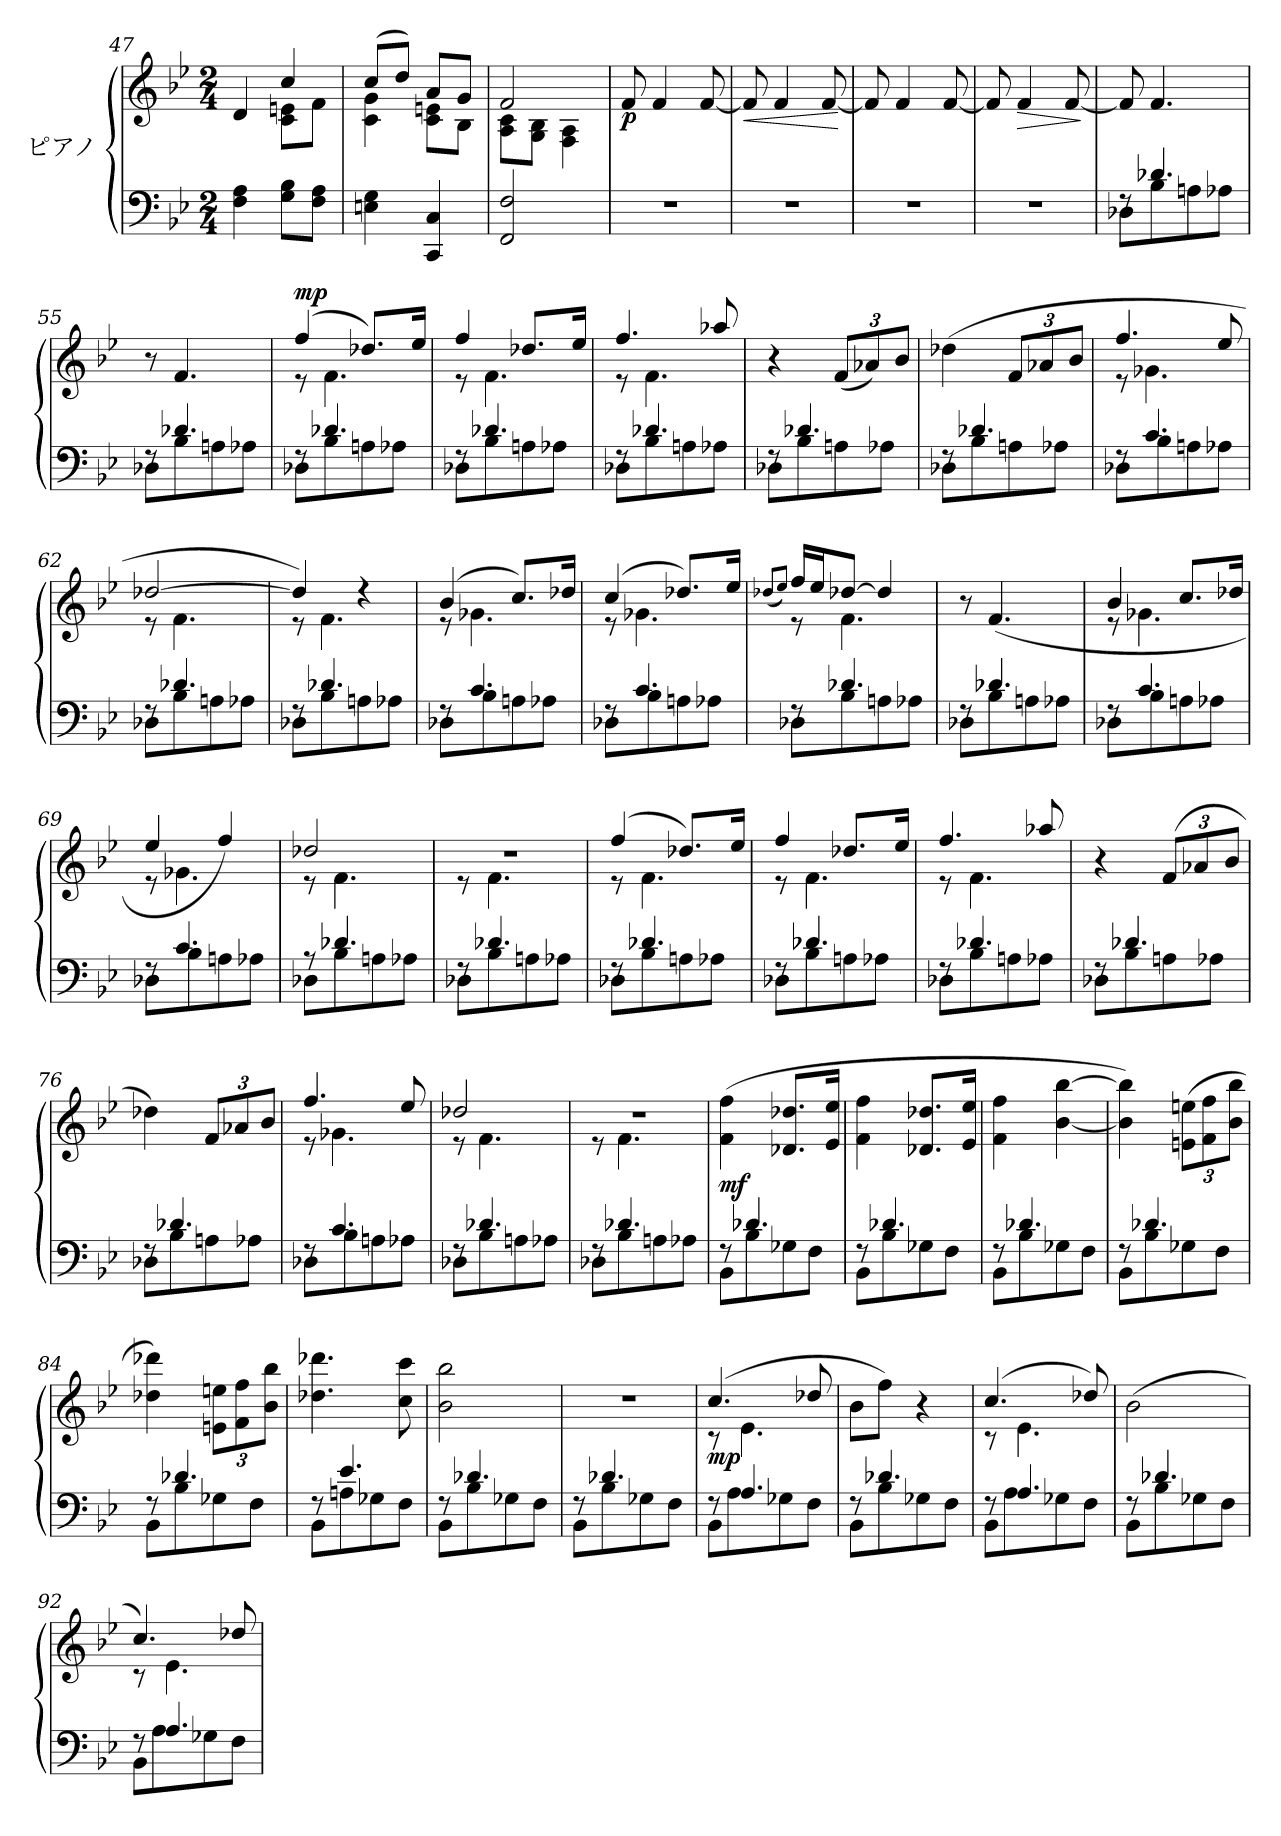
**kern	**kern	**dynam
*part1	*part1	*part1
*staff2	*staff1	*staff1/2
*I"ピアノ	*	*
*clefF4	*clefG2	*
*k[b-e-]	*k[b-e-]	*
*M2/4	*M2/4	*
=47	=47	=47
*	*^	*
4F\ 4A\	4d/	4ryy	.
8G\ 8B-\L	4cc/	8c\ 8en\L	.
8F\ 8A\J	.	8f\J	.
!!LO:LB:g=z	!!
=48	=48	=48	=48
4En\ 4G\	(8cc/L	4c\ 4g\	.
.	8dd/J)	.	.
4CC/ 4C/	8a/L	8c\ 8en\L	.
.	8g/J	8B-\J	.
=49	=49	=49	=49
*	*MM45	*	*
2FF/ 2F/	2f/	8A\ 8c\L	.
.	.	8G\ 8B-\J	.
.	.	4F\ 4A\	.
=50	=50	=50	=50
!	!	!	!LO:DY:b
*	*v	*v	*
2r	8f/	p
.	4f/	.
.	[8f/	.
=51	=51	=51
*	*MM60	*
!	!	!LO:HP:b
2r	8f/]	<
.	4f/	.
.	[8f/	.
.	.	[
=52	=52	=52
2r	8f/]	.
.	4f/	.
.	[8f/	.
=53	=53	=53
2r	8f/]	.
!	!	!LO:HP:b
.	4f/	>
.	[8f/	.
.	.	]
!!LO:PB:g=z
=54	=54	=54
*	*MM68	*
*^	*	*
8rF	8D-X\L	8f/]	.
4.d-X/	8B-\	4.f/	.
.	8An\	.	.
.	8A-X\J	.	.
=55	=55	=55	=55
8rF	8D-X\L	8r	.
4.d-X/	8B-\	4.f/	.
.	8An\	.	.
.	8A-X\J	.	.
=56	=56	=56	=56
*	*	*^	*
!	!	!	!	!LO:DY:a
8rF	8D-X\L	(4ff/	8r	mp
4.d-X/	8B-\	.	4.f\	.
.	8An\	8.dd-X/L)	.	.
.	8A-X\J	.	.	.
.	.	16ee-/Jk	.	.
=57	=57	=57	=57	=57
8rF	8D-X\L	4ff/	8r	.
4.d-X/	8B-\	.	4.f\	.
.	8An\	8.dd-X/L	.	.
.	8A-X\J	.	.	.
.	.	16ee-/Jk	.	.
=58	=58	=58	=58	=58
8rF	8D-X\L	4.ff/	8r	.
4.d-X/	8B-\	.	4.f\	.
.	8An\	.	.	.
.	8A-X\J	8aa-X/	.	.
*	*	*v	*v	*
=59	=59	=59	=59
8rF	8D-X\L	4r	.
4.d-X/	8B-\	.	.
*	*	*Xbrackettup	*
.	8An\	(>12f/L	.
.	.	12a-X/)	.
.	8A-X\J	.	.
.	.	12b-/J	.
!!LO:LB:g=z
=60	=60	=60	=60
8rF	8D-X\L	(4dd-X\	.
4.d-X/	8B-\	.	.
.	8An\	12f/L	.
.	.	12a-X/	.
.	8A-X\J	.	.
.	.	12b-/J	.
=61	=61	=61	=61
*	*	*^	*
8rF	8D-X\L	4.ff/	8r	.
4.c/	8B-\	.	4.g-X\	.
.	8An\	.	.	.
.	8A-X\J	8ee-/	.	.
=62	=62	=62	=62	=62
8rF	8D-X\L	[2dd-X/	8r	.
4.d-X/	8B-\	.	4.f\	.
.	8An\	.	.	.
.	8A-X\J	.	.	.
=63	=63	=63	=63	=63
8rF	8D-X\L	4dd-/])	8r	.
4.d-X/	8B-\	.	4.f\	.
.	8An\	4r	.	.
.	8A-X\J	.	.	.
=64	=64	=64	=64	=64
8rF	8D-X\L	(4b-/	8r	.
4.c/	8B-\	.	4.g-X\	.
.	8An\	8.cc/L)	.	.
.	8A-X\J	.	.	.
.	.	16dd-X/Jk	.	.
!!LO:LB:g=z	!!
=65	=65	=65	=65	=65
8rF	8D-X\L	(4cc/	8r	.
4.c/	8B-\	.	4.g-X\	.
.	8An\	8.dd-X/L)	.	.
.	8A-X\J	.	.	.
.	.	16ee-/Jk	.	.
=66	=66	=66	=66	=66
.	.	(8qdd-X/L	.	.
.	.	8qee-/J)	.	.
8rF	8D-X\L	16ff/LL	8r	.
.	.	16ee-/J	.	.
4.d-X/	8B-\	[8dd-X/J	4.f\	.
.	8An\	4dd-/]	.	.
.	8A-X\J	.	.	.
*	*	*v	*v	*
=67	=67	=67	=67
8rF	8D-X\L	8r	.
4.d-X/	8B-\	(4.f/	.
.	8An\	.	.
.	8A-X\J	.	.
=68	=68	=68	=68
*	*	*^	*
8rF	8D-X\L	4b-/	8r	.
4.c/	8B-\	.	4.g-X\	.
.	8An\	8.cc/L	.	.
.	8A-X\J	.	.	.
.	.	16dd-X/Jk	.	.
=69	=69	=69	=69	=69
8rF	8D-X\L	4ee-/	8r	.
4.c/	8B-\	.	4.g-X\	.
.	8An\	4ff/)	.	.
.	8A-X\J	.	.	.
!!LO:LB:g=z	!!
=70	=70	=70	=70	=70
8rA	8D-X\L	2dd-X/	8r	.
4.d-X/	8B-\	.	4.f\	.
.	8An\	.	.	.
.	8A-X\J	.	.	.
=71	=71	=71	=71	=71
8rF	8D-X\L	2r	8r	.
4.d-X/	8B-\	.	4.f\	.
.	8An\	.	.	.
.	8A-X\J	.	.	.
=72	=72	=72	=72	=72
8rF	8D-X\L	(4ff/	8r	.
4.d-X/	8B-\	.	4.f\	.
.	8An\	8.dd-X/L)	.	.
.	8A-X\J	.	.	.
.	.	16ee-/Jk	.	.
=73	=73	=73	=73	=73
8rF	8D-X\L	4ff/	8r	.
4.d-X/	8B-\	.	4.f\	.
.	8An\	8.dd-X/L	.	.
.	8A-X\J	.	.	.
.	.	16ee-/Jk	.	.
=74	=74	=74	=74	=74
8rF	8D-X\L	4.ff/	8r	.
4.d-X/	8B-\	.	4.f\	.
.	8An\	.	.	.
.	8A-X\J	8aa-X/	.	.
*	*	*v	*v	*
!!LO:LB:g=z
=75	=75	=75	=75
8rF	8D-X\L	4r	.
4.d-X/	8B-\	.	.
.	8An\	(12f/L	.
.	.	12a-X/	.
.	8A-X\J	.	.
.	.	12b-/J	.
=76	=76	=76	=76
8rF	8D-X\L	4dd-X\)	.
4.d-X/	8B-\	.	.
.	8An\	12f/L	.
.	.	12a-X/	.
.	8A-X\J	.	.
.	.	12b-/J	.
=77	=77	=77	=77
*	*	*^	*
8rF	8D-X\L	4.ff/	8r	.
4.c/	8B-\	.	4.g-X\	.
.	8An\	.	.	.
.	8A-X\J	8ee-/	.	.
=78	=78	=78	=78	=78
8rF	8D-X\L	2dd-X/	8r	.
4.d-X/	8B-\	.	4.f\	.
.	8An\	.	.	.
.	8A-X\J	.	.	.
=79	=79	=79	=79	=79
8rF	8D-X\L	2r	8r	.
4.d-X/	8B-\	.	4.f\	.
.	8An\	.	.	.
.	8A-X\J	.	.	.
*	*	*v	*v	*
!!LO:LB:g=z
=80	=80	=80	=80
!	!	!	!LO:DY:a=2
8rF	8BB-\L	(4f\ 4ff\	mf
4.d-X/	8B-\	.	.
.	8G-X\	8.d-X/ 8.dd-X/L	.
.	8F\J	.	.
.	.	16e-/ 16ee-/Jk	.
=81	=81	=81	=81
8rF	8BB-\L	4f\ 4ff\	.
4.d-X/	8B-\	.	.
.	8G-X\	8.d-X/ 8.dd-X/L	.
.	8F\J	.	.
.	.	16e-/ 16ee-/Jk	.
=82	=82	=82	=82
8rF	8BB-\L	4f\ 4ff\	.
4.d-X/	8B-\	.	.
.	8G-X\	[4b-\ [4bb-\	.
.	8F\J	.	.
=83	=83	=83	=83
8rF	8BB-\L	4b-\] 4bb-\])	.
4.d-X/	8B-\	.	.
.	8G-X\	(12en\ 12een\L	.
.	.	12f\ 12ff\	.
.	8F\J	.	.
.	.	12b-\ 12bb-\J	.
=84	=84	=84	=84
8rF	8BB-\L	4dd-X\ 4ddd-X\)	.
4.d-X/	8B-\	.	.
.	8G-X\	12en\ 12een\L	.
.	.	12f\ 12ff\	.
.	8F\J	.	.
.	.	12b-\ 12bb-\J	.
=85	=85	=85	=85
8rF	8BB-\L	4.dd-X\ 4.ddd-X\	.
4.e-/	8An\	.	.
.	8G-X\	.	.
.	8F\J	8cc\ 8ccc\	.
!!LO:PB:g=z
=86	=86	=86	=86
8rF	8BB-\L	2b-\ 2bb-\	.
4.d-X/	8B-\	.	.
.	8G-X\	.	.
.	8F\J	.	.
=87	=87	=87	=87
8rF	8BB-\L	2r	.
4.d-X/	8B-\	.	.
.	8G-X\	.	.
.	8F\J	.	.
=88	=88	=88	=88
*	*	*^	*
!	!	!	!	!LO:DY:b
8rF	8BB-\L	(4.cc/	8r	mp
4.A/	8A\	.	4.e-\	.
.	8G-X\	.	.	.
.	8F\J	8dd-X/	.	.
*	*	*v	*v	*
=89	=89	=89	=89
8rF	8BB-\L	8b-\L	.
4.d-X/	8B-\	8ff\J)	.
.	8G-X\	4r	.
.	8F\J	.	.
=90	=90	=90	=90
*	*	*^	*
8rF	8BB-\L	(4.cc/	8r	.
4.A/	8A\	.	4.e-\	.
.	8G-X\	.	.	.
.	8F\J	8dd-X/)	.	.
*	*	*v	*v	*
!!LO:LB:g=z
=91	=91	=91	=91
8rF	8BB-\L	(2b-\	.
4.d-X/	8B-\	.	.
.	8G-X\	.	.
.	8F\J	.	.
=92	=92	=92	=92
*	*	*^	*
8rF	8BB-\L	4.cc/)	8r	.
4.A/	8A\	.	4.e-\	.
.	8G-X\	.	.	.
.	8F\J	8dd-X/	.	.
*v	*v	*	*	*
*	*v	*v	*
=	=	=
*-	*-	*-
